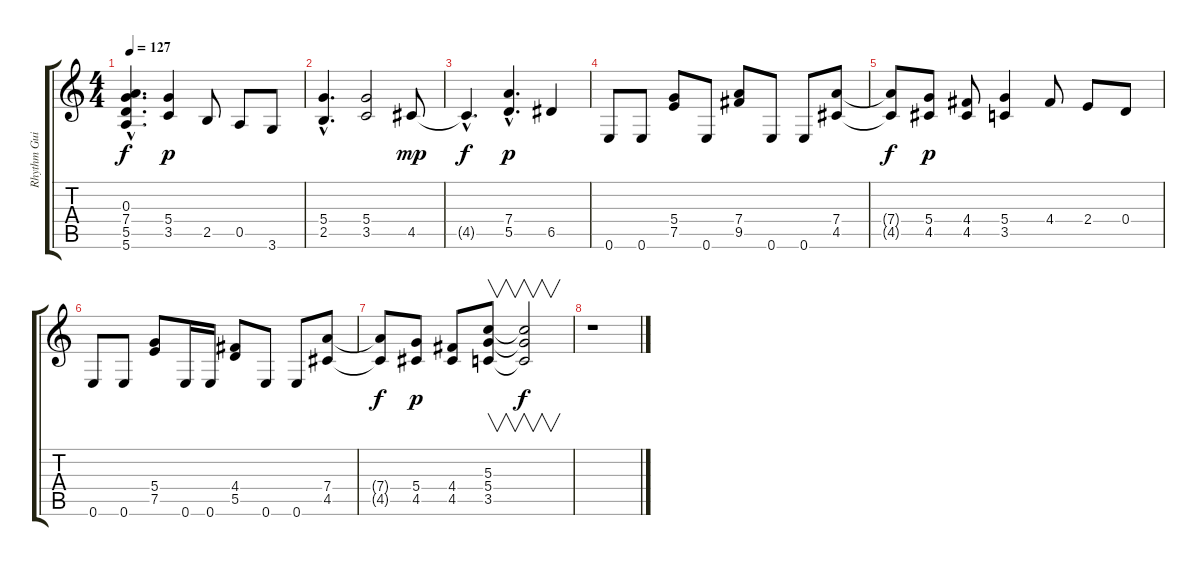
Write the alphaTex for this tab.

\track ("Rhythm Guitar" "Rhythm Gui") {instrument overdrivenguitar}
\staff {score tabs}
\tuning (E4 B3 G3 D3 A2 E2) {hide}
\ts (4 4)
\tempo 127
\clef g2
\ks c
(0.3{hac} 7.4{hac t} 5.5{hac t} 5.6{hac t}).4{d dy f} (5.4 3.5).4{dy p} 2.5.8 0.5.8 3.6.8 |
(5.4{hac} 2.5{hac}).4{d} (5.4 3.5).2 4.5.8{dy mp} |
4.5{hac t}.4{d dy f} (7.4{hac} 5.5{hac}).4{d dy p} 6.5.4 |
0.6.8 0.6.8 (5.4 7.5).8 0.6.8 (7.4 9.5).8 0.6.8 0.6.8 (7.4 4.5).8 |
(7.4{t} 4.5{t}).8{dy f} (5.4 4.5).8{dy p} (4.4 4.5).8 (5.4 3.5).4 4.4.8 2.4.8 0.4.8 |
0.6.8 0.6.8 (5.4 7.5).8 0.6.16 0.6.16 (4.4 5.5).8 0.6.8 0.6.8 (7.4 4.5).8 |
(7.4{t} 4.5{t}).8{dy f} (5.4 4.5).8{dy p} (4.4 4.5).8 (5.3 5.4 3.5).8{v} (5.3{t} 5.4{t} 3.5{t}).2{v dy f} |
r.1
